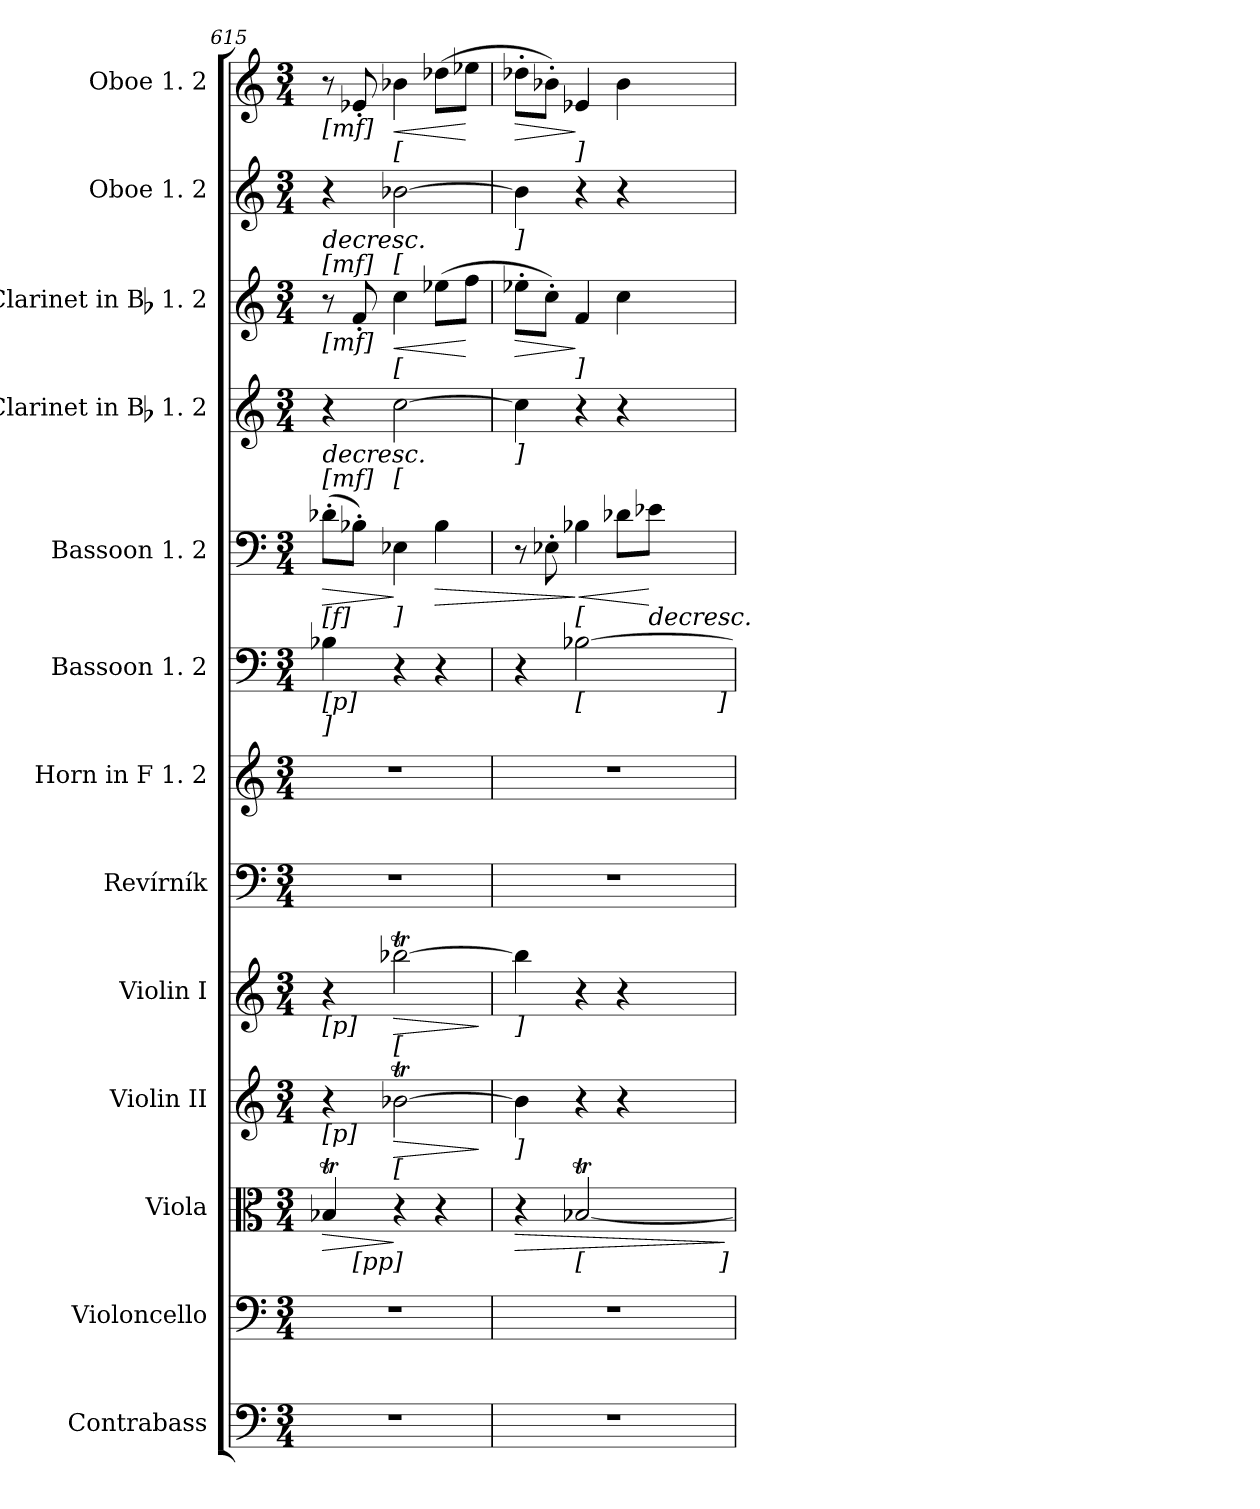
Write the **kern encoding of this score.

**kern	**kern	**kern	**dynam	**kern	**dynam	**kern	**dynam	**kern	**kern	**kern	**kern	**dynam	**kern	**dynam	**kern	**dynam	**kern	**dynam	**kern	**dynam
*part13	*part12	*part11	*part11	*part10	*part10	*part9	*part9	*part8	*part7	*part6	*part5	*part5	*part4	*part4	*part3	*part3	*part2	*part2	*part1	*part1
*staff13	*staff12	*staff11	*staff11	*staff10	*staff10	*staff9	*staff9	*staff8	*staff7	*staff6	*staff5	*staff5	*staff4	*staff4	*staff3	*staff3	*staff2	*staff2	*staff1	*staff1
*I"Contrabass	*I"Violoncello	*I"Viola	*	*I"Violin II	*	*I"Violin I	*	*I"Revírník	*I"Horn in F 1. 2	*I"Bassoon 1. 2	*I"Bassoon 1. 2	*	*I"Clarinet in Bb 1. 2	*	*I"Clarinet in Bb 1. 2	*	*I"Oboe 1. 2	*	*I"Oboe 1. 2	*
*I'Cb.	*I'Vc.	*I'Vla.	*	*I'Vln. II	*	*I'Vln. I	*	*I'Rv.	*I'Hn.	*I'Bsn.	*I'Bsn.	*	*I'Cl.	*	*I'Cl.	*	*I'Ob.	*	*I'Ob.	*
!!LO:PB:g=z
*clefF4	*clefF4	*clefC3	*	*clefG2	*	*clefG2	*	*clefF4	*clefG2	*clefF4	*clefF4	*	*clefG2	*	*clefG2	*	*clefG2	*	*clefG2	*
*ITrd7c12	*	*	*	*	*	*	*	*	*ITrd4c7	*	*	*	*ITrd1c2	*	*ITrd1c2	*	*	*	*	*
*k[]	*k[]	*k[]	*	*k[]	*	*k[]	*	*k[]	*k[b-]	*k[]	*k[]	*	*k[b-e-]	*	*k[b-e-]	*	*k[]	*	*k[]	*
*M3/4	*M3/4	*M3/4	*	*M3/4	*	*M3/4	*	*M3/4	*M3/4	*M3/4	*M3/4	*	*M3/4	*	*M3/4	*	*M3/4	*	*M3/4	*
*MM104	*MM104	*MM104	*	*MM104	*	*MM104	*	*MM104	*MM104	*MM104	*MM104	*	*MM104	*	*MM104	*	*MM104	*	*MM104	*
=615	=615	=615	=615	=615	=615	=615	=615	=615	=615	=615	=615	=615	=615	=615	=615	=615	=615	=615	=615	=615
!	!	!	!	!	!	!	!	!	!	!	!	!	!	!	!	!	!	!	!LO:TX:b:t=[mf]	!
!	!	!	!	!	!	!	!	!	!	!	!	!	!	!	!	!	!LO:TX:b:t=[mf]	!	!	!
!	!	!	!	!	!	!	!	!	!	!	!	!	!	!	!LO:TX:b:t=[mf]	!	!	!	!	!
!	!	!	!	!	!	!	!	!	!	!	!	!	!LO:TX:b:t=[mf]	!	!	!	!	!	!	!
!	!	!	!	!	!	!	!	!	!	!	!LO:TX:b:t=[f]	!	!	!	!	!	!	!	!	!
!	!	!	!	!	!	!	!	!	!	!LO:TX:b:t=[p]	!	!	!	!	!	!	!	!	!	!
!	!	!	!	!	!	!	!	!	!	!LO:TX:b:i:t=]	!	!	!	!	!	!	!	!	!	!
!	!	!	!	!	!	!LO:TX:b:t=[p]	!	!	!	!	!	!	!	!	!	!	!	!	!	!
!	!	!	!	!LO:TX:b:t=[p]	!	!	!	!	!	!	!	!	!	!	!	!	!	!	!	!
!	!	!LO:TX:b:i:t=]	!	!	!	!	!	!	!	!	!	!	!	!	!	!	!	!	!	!
!LO:N:vis=1	!LO:N:vis=1	!	!LO:HP:b	!	!	!	!	!LO:N:vis=1	!LO:N:vis=1	!	!	!LO:HP:b	!	!LO:HP:b	!	!	!	!LO:HP:b	!	!
*	*	*^	*	*	*	*	*	*	*	*	*	*	*	*	*	*	*	*	*	*
2.r	2.r	4B-XTi/	8ryy	>	4r	.	4r	.	2.r	2.r	4B-Xi\	(8d-X'i\L	>	4r	>	8r	.	4r	>	8r	.
!	!	!	!LO:TX:b:t=[pp]	!	!	!	!	!	!	!	!	!	!	!	!	!	!	!	!	!	!
.	.	.	2ryy	.	.	.	.	.	.	.	.	8B-X'i\J)	.	.	.	8e-'i/	.	.	.	8e-X'i/	.
!	!	!	!	!	!	!	!	!	!	!	!	!	!	!	!	!	!	!	!	!LO:TX:b:i:t=[	!
!	!	!	!	!	!	!	!	!	!	!	!	!	!	!	!	!	!	!LO:TX:b:i:t=[	!	!	!
!	!	!	!	!	!	!	!	!	!	!	!	!	!	!	!	!LO:TX:b:i:t=[	!	!	!	!	!
!	!	!	!	!	!	!	!	!	!	!	!	!	!	!LO:TX:b:i:t=[	!	!	!	!	!	!	!
!	!	!	!	!	!	!	!	!	!	!	!	!LO:TX:b:i:t=]	!	!	!	!	!	!	!	!	!
!	!	!	!	!	!	!	!LO:TX:b:i:t=[	!	!	!	!	!	!	!	!	!	!	!	!	!	!
!	!	!	!	!	!LO:TX:b:i:t=[	!	!	!	!	!	!	!	!	!	!	!	!	!	!	!	!
!	!	!	!	!	!	!LO:HP:b	!	!LO:HP:b	!	!	!	!	!	!	!	!	!LO:HP:b	!	!	!	!LO:HP:b
.	.	4r	.	]	[>2b-XTi\	>	[>2bb-XTi\	>	.	.	4r	4E-Xi\	] ]	[>2b-i\	.	4b-i\	<	[>2b-Xi\	.	4b-Xi\	<
!	!	!	!	!	!	!	!	!	!	!	!	!	!LO:HP:b	!	!	!	!	!	!	!	!
.	.	4r	.	.	.	.	.	.	.	.	4r	4B-i\	>	.	.	(8dd-Xi\L	.	.	.	(8dd-Xi\L	.
.	.	.	8ryy	.	.	.	.	.	.	.	.	.	.	.	.	8ee-i\J	[	.	.	8ee-Xi\J	[
.	.	.	.	.	.	]	.	]	.	.	.	.	.	.	.	.	.	.	.	.	.
=616	=616	=616	=616	=616	=616	=616	=616	=616	=616	=616	=616	=616	=616	=616	=616	=616	=616	=616	=616	=616	=616
!	!	!	!	!	!	!	!	!	!	!	!	!	!	!	!	!	!	!LO:TX:b:i:t=]	!	!	!
!	!	!	!	!	!	!	!	!	!	!	!	!	!	!LO:TX:b:i:t=]	!	!	!	!	!	!	!
!	!	!	!	!	!	!	!LO:TX:b:i:t=]	!	!	!	!	!	!	!	!	!	!	!	!	!	!
!	!	!	!	!	!LO:TX:b:i:t=]	!	!	!	!	!	!	!	!	!	!	!	!	!	!	!	!
!LO:N:vis=1	!LO:N:vis=1	!	!	!LO:HP:b	!	!	!	!	!LO:N:vis=1	!LO:N:vis=1	!	!	!	!	!	!	!LO:HP:b	!	!	!	!LO:HP:b
*	*	*	*	*	*	*	*	*	*	*	*^	*	*	*	*	*	*	*	*	*	*
2.r	2.r	4r	2ryy	>	4b-i\]	.	4bb-i\]	.	2.r	2.r	4r	2ryy	8r	.	4b-i\]	.	8dd-X'i\L	>	4b-i\]	.	8dd-X'i\L	>
.	.	.	.	.	.	.	.	.	.	.	.	.	8E-X'i\	.	.	.	8b-'i\J)	.	.	.	8b-X'i\J)	.
!	!	!	!	!	!	!	!	!	!	!	!	!	!	!	!	!	!	!	!	!	!LO:TX:b:i:t=]	!
!	!	!	!	!	!	!	!	!	!	!	!	!	!	!	!	!	!LO:TX:b:i:t=]	!	!	!	!	!
!	!	!	!	!	!	!	!	!	!	!	!	!	!LO:TX:b:i:t=[	!	!	!	!	!	!	!	!	!
!	!	!	!	!	!	!	!	!	!	!	!LO:TX:b:i:t=[	!	!	!	!	!	!	!	!	!	!	!
!	!	!LO:TX:b:i:t=[	!	!	!	!	!	!	!	!	!	!	!	!	!	!	!	!	!	!	!	!
!	!	!	!	!	!	!	!	!	!	!	!	!	!	!LO:HP:n=1:b	!	!	!	!	!	!	!	!
.	.	[<2B-XTi/	.	.	4r	.	4r	.	.	.	[>2B-Xi\	.	4B-Xi\	] <	4r	.	4e-i/	]	4r	.	4e-Xi/	]
.	.	.	8...ryy	.	4r	.	4r	.	.	.	.	8ryy	8d-Xi\L	.	4r	.	4b-i\	.	4r	.	4b-i\	.
!	!	!	!	!	!	!	!	!	!	!	!	!	!	!LO:HP:n=1:b	!	!	!	!	!	!	!	!
.	.	.	.	.	.	.	.	.	.	.	.	16ryy	8e-Xi\J	[ >	.	.	.	.	.	.	.	.
.	.	.	.	.	.	.	.	.	.	.	.	32ryy	.	.	.	.	.	.	.	.	.	.
.	.	.	.	.	.	.	.	.	.	.	.	128...ryy	.	.	.	.	.	.	.	.	.	.
!	!	!	!	!	!	!	!	!	!	!	!	!LO:TX:b:i:t=]	!	!	!	!	!	!	!	!	!	!
.	.	.	.	.	.	.	.	.	.	.	.	64ryy	.	.	.	.	.	.	.	.	.	.
!	!	!	!LO:TX:b:i:t=]	!	!	!	!	!	!	!	!	!	!	!	!	!	!	!	!	!	!	!
.	.	.	64ryy	.	.	.	.	.	.	.	.	.	.	.	.	.	.	.	.	.	.	.
.	.	.	.	.	.	.	.	.	.	.	.	1024ryy	.	.	.	.	.	.	.	.	.	.
.	.	.	.	]	.	.	.	.	.	.	.	.	.	.	.	.	.	]	.	.	.	]
*	*	*v	*v	*	*	*	*	*	*	*	*v	*v	*	*	*	*	*	*	*	*	*	*
=	=	=	=	=	=	=	=	=	=	=	=	=	=	=	=	=	=	=	=	=
*-	*-	*-	*-	*-	*-	*-	*-	*-	*-	*-	*-	*-	*-	*-	*-	*-	*-	*-	*-	*-
